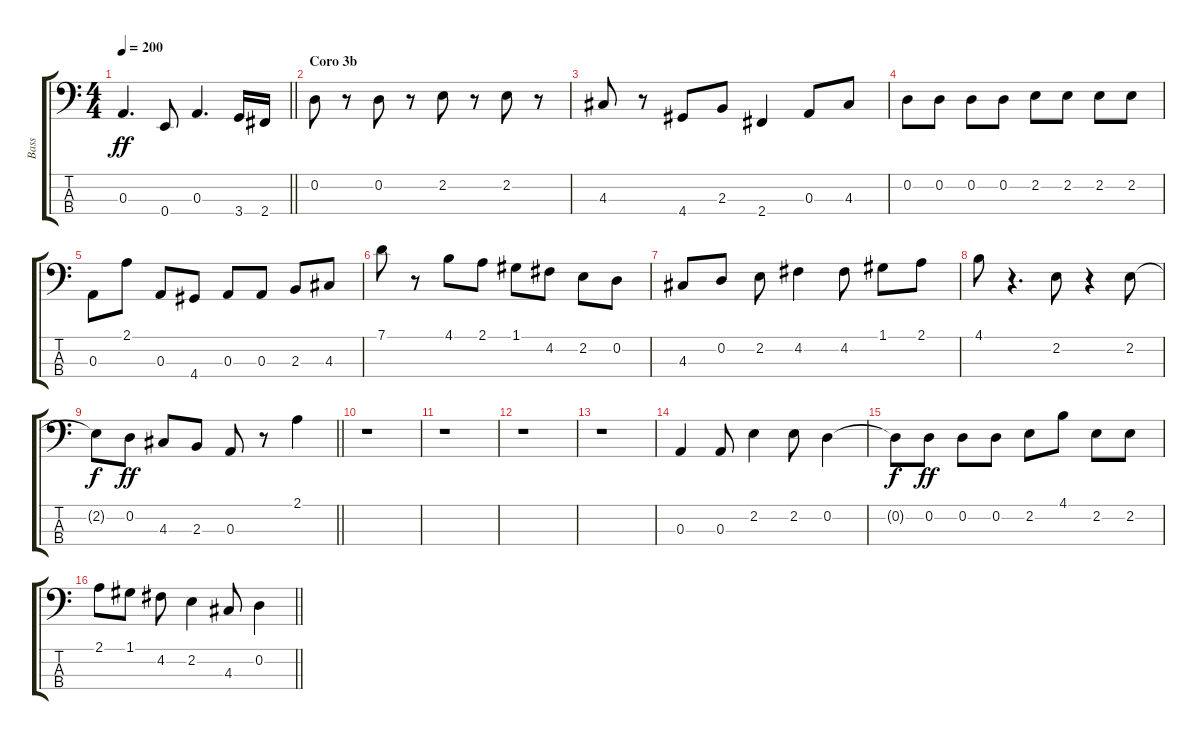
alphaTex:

\track ("Bass" "Bass") {instrument electricbasspick}
\staff {score tabs}
\tuning (G2 D2 A1 E1) {hide}
\ts (4 4)
\tempo 200
\clef f4
\barLineRight lightlight
\ks c
0.3.4{d dy ff} 0.4.8 0.3.4{d} 3.4.16 2.4.16 |
\section ("" "Coro 3b")
0.2.8 r.8 0.2.8 r.8 2.2.8 r.8 2.2.8 r.8 |
4.3.8 r.8 4.4.8 2.3.8 2.4.4 0.3.8 4.3.8 |
0.2.8 0.2.8 0.2.8 0.2.8 2.2.8 2.2.8 2.2.8 2.2.8 |
0.3.8 2.1.8 0.3.8 4.4.8 0.3.8 0.3.8 2.3.8 4.3.8 |
7.1.8 r.8 4.1.8 2.1.8 1.1.8 4.2.8 2.2.8 0.2.8 |
4.3.8 0.2.8 2.2.8 4.2.4 4.2.8 1.1.8 2.1.8 |
4.1.8 r.4{d} 2.2.8 r.4 2.2.8 |
\barLineRight lightlight
2.2{t}.8{dy f} 0.2.8{dy ff} 4.3.8 2.3.8 0.3.8 r.8 2.1.4 |
r.1 |
r.1 |
r.1 |
r.1 |
0.3.4 0.3.8 2.2.4 2.2.8 0.2.4 |
0.2{t}.8{dy f} 0.2.8{dy ff} 0.2.8 0.2.8 2.2.8 4.1.8 2.2.8 2.2.8 |
\barLineRight lightlight
2.1.8 1.1.8 4.2.8 2.2.4 4.3.8 0.2.4
